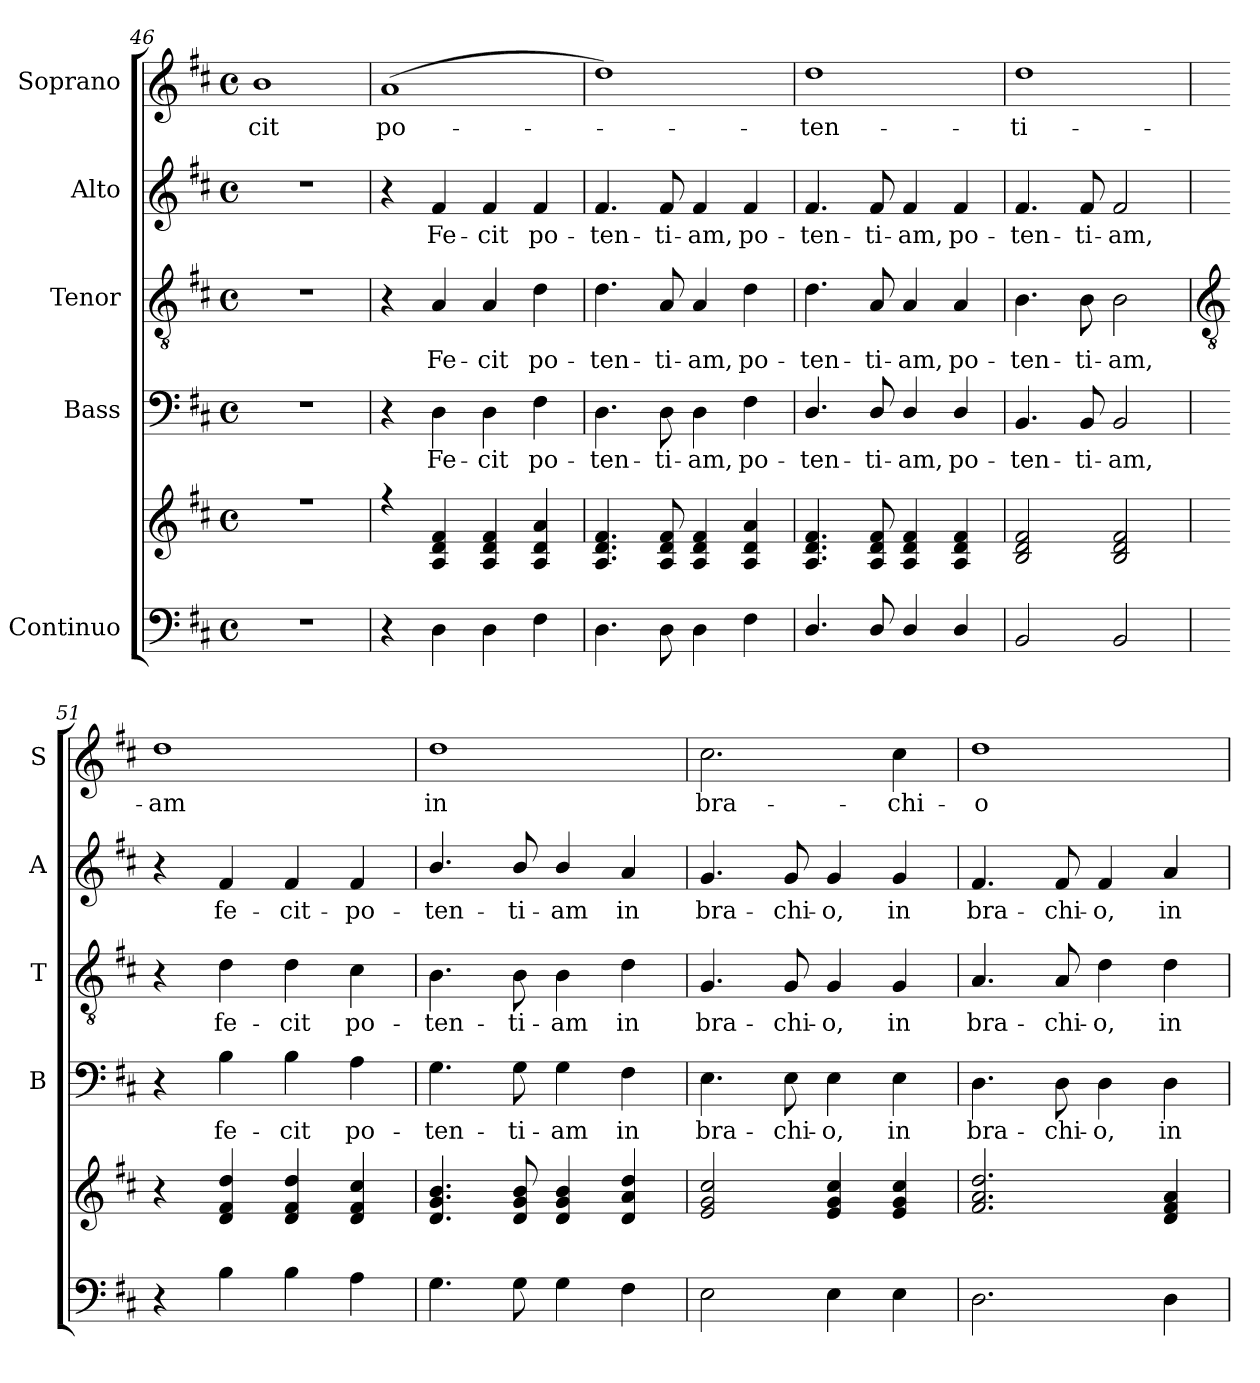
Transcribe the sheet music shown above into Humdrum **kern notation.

**kern	**kern	**kern	**text	**kern	**text	**kern	**text	**kern	**text
*part5	*part5	*part4	*part4	*part3	*part3	*part2	*part2	*part1	*part1
*staff6	*staff5	*staff4	*staff4	*staff3	*staff3	*staff2	*staff2	*staff1	*staff1
*I"Continuo	*	*I"Bass	*	*I"Tenor	*	*I"Alto	*	*I"Soprano	*
*	*	*I'B	*	*I'T	*	*I'A	*	*I'S	*
*clefF4	*clefG2	*clefF4	*	*clefGv2	*	*clefG2	*	*clefG2	*
*k[f#c#]	*k[f#c#]	*k[f#c#]	*	*k[f#c#]	*	*k[f#c#]	*	*k[f#c#]	*
*D:	*D:	*D:	*	*D:	*	*D:	*	*D:	*
*M4/4	*M4/4	*M4/4	*	*M4/4	*	*M4/4	*	*M4/4	*
*met(c)	*met(c)	*met(c)	*	*met(c)	*	*met(c)	*	*met(c)	*
=46	=46	=46	=46	=46	=46	=46	=46	=46	=46
*	*^	*	*	*	*	*	*	*	*
!	!	!	!	!	!	!	!	!	!	!LO:LY:b
1r	1r	1ryy	1r	.	1r	.	1r	.	1b	-cit
=47	=47	=47	=47	=47	=47	=47	=47	=47	=47	=47
!	!	!	!	!	!	!	!	!	!	!LO:LY:b
4r	4r	1ryy	4r	.	4r	.	4r	.	(<1a	po-
!	!	!	!	!LO:LY:b	!	!LO:LY:b	!	!LO:LY:b	!	!
4D	4A/ 4d/ 4f#/	.	4D	Fe-	4A	Fe-	4f#	Fe-	.	.
!	!	!	!	!LO:LY:b	!	!LO:LY:b	!	!LO:LY:b	!	!
4D	4A/ 4d/ 4f#/	.	4D	-cit	4A	-cit	4f#	-cit	.	.
!	!	!	!	!LO:LY:b	!	!LO:LY:b	!	!LO:LY:b	!	!
4F#	4A/ 4d/ 4a/	.	4F#	po-	4d	po-	4f#	po-	.	.
=48	=48	=48	=48	=48	=48	=48	=48	=48	=48	=48
!	!	!	!	!LO:LY:b	!	!LO:LY:b	!	!LO:LY:b	!	!
4.D	4.A/ 4.d/ 4.f#/	1ryy	4.D	-ten-	4.d	-ten-	4.f#	-ten-	1dd)	.
!	!	!	!	!LO:LY:b	!	!LO:LY:b	!	!LO:LY:b	!	!
8D	8A/ 8d/ 8f#/	.	8D	-ti-	8A	-ti-	8f#	-ti-	.	.
!	!	!	!	!LO:LY:b	!	!LO:LY:b	!	!LO:LY:b	!	!
4D	4A/ 4d/ 4f#/	.	4D	-am,	4A	-am,	4f#	-am,	.	.
!	!	!	!	!LO:LY:b	!	!LO:LY:b	!	!LO:LY:b	!	!
4F#	4A/ 4d/ 4a/	.	4F#	po-	4d	po-	4f#	po-	.	.
=49	=49	=49	=49	=49	=49	=49	=49	=49	=49	=49
!	!	!	!	!LO:LY:b	!	!LO:LY:b	!	!LO:LY:b	!	!LO:LY:b
4.D/	4.A/ 4.d/ 4.f#/	1ryy	4.D/	-ten-	4.d	-ten-	4.f#	-ten-	1dd	ten-
!	!	!	!	!LO:LY:b	!	!LO:LY:b	!	!LO:LY:b	!	!
8D/	8A/ 8d/ 8f#/	.	8D/	-ti-	8A	-ti-	8f#	-ti-	.	.
!	!	!	!	!LO:LY:b	!	!LO:LY:b	!	!LO:LY:b	!	!
4D/	4A/ 4d/ 4f#/	.	4D/	-am,	4A	-am,	4f#	-am,	.	.
!	!	!	!	!LO:LY:b	!	!LO:LY:b	!	!LO:LY:b	!	!
4D/	4A/ 4d/ 4f#/	.	4D/	po-	4A	po-	4f#	po-	.	.
=50	=50	=50	=50	=50	=50	=50	=50	=50	=50	=50
!	!	!	!	!LO:LY:b	!	!LO:LY:b	!	!LO:LY:b	!	!LO:LY:b
2BB	2B/ 2d/ 2f#/	1ryy	4.BB	-ten-	4.B	-ten-	4.f#	-ten-	1dd	-ti-
!	!	!	!	!LO:LY:b	!	!LO:LY:b	!	!LO:LY:b	!	!
.	.	.	8BB	-ti-	8B	-ti-	8f#	-ti-	.	.
!	!	!	!	!LO:LY:b	!	!LO:LY:b	!	!LO:LY:b	!	!
2BB	2B/ 2d/ 2f#/	.	2BB	-am,	2B	-am,	2f#	-am,	.	.
!!LO:LB:g=z
=51	=51	=51	=51	=51	=51	=51	=51	=51	=51	=51
*	*	*	*	*	*clefGv2	*	*	*	*	*
!	!	!	!	!	!	!	!	!	!	!LO:LY:b
4r	4r	2ryy	4r	.	4r	.	4r	.	1dd	-am
!	!	!	!	!LO:LY:b	!	!LO:LY:b	!	!LO:LY:b	!	!
4B	4d/ 4f#/ 4dd/	.	4B	fe-	4d	fe-	4f#	fe-	.	.
!	!	!	!	!LO:LY:b	!	!LO:LY:b	!	!LO:LY:b	!	!
4B	4d/ 4f#/ 4dd/	2ryy	4B	-cit	4d	-cit	4f#	-cit-	.	.
!	!	!	!	!LO:LY:b	!	!LO:LY:b	!	!LO:LY:b	!	!
4A	4d/ 4f#/ 4cc#/	.	4A	po-	4c#	po-	4f#	-po-	.	.
=52	=52	=52	=52	=52	=52	=52	=52	=52	=52	=52
!	!	!	!	!LO:LY:b	!	!LO:LY:b	!	!LO:LY:b	!	!LO:LY:b
4.G	4.d/ 4.g/ 4.b/	2ryy	4.G	-ten-	4.B	-ten-	4.b/	-ten-	1dd	in
!	!	!	!	!LO:LY:b	!	!LO:LY:b	!	!LO:LY:b	!	!
8G	8d/ 8g/ 8b/	.	8G	-ti-	8B	-ti-	8b/	-ti-	.	.
!	!	!	!	!LO:LY:b	!	!LO:LY:b	!	!LO:LY:b	!	!
4G	4d/ 4g/ 4b/	2ryy	4G	-am	4B	-am	4b/	-am	.	.
!	!	!	!	!LO:LY:b	!	!LO:LY:b	!	!LO:LY:b	!	!
4F#	4d/ 4a/ 4dd/	.	4F#	in	4d	in	4a	in	.	.
=53	=53	=53	=53	=53	=53	=53	=53	=53	=53	=53
!	!	!	!	!LO:LY:b	!	!LO:LY:b	!	!LO:LY:b	!	!LO:LY:b
2E	2e/ 2g/ 2cc#/	2ryy	4.E	bra-	4.G	bra-	4.g	bra-	2.cc#	bra-
!	!	!	!	!LO:LY:b	!	!LO:LY:b	!	!LO:LY:b	!	!
.	.	.	8E	-chi-	8G	-chi-	8g	-chi-	.	.
!	!	!	!	!LO:LY:b	!	!LO:LY:b	!	!LO:LY:b	!	!
4E	4e/ 4g/ 4cc#/	2ryy	4E	-o,	4G	-o,	4g	-o,	.	.
!	!	!	!	!LO:LY:b	!	!LO:LY:b	!	!LO:LY:b	!	!LO:LY:b
4E	4e/ 4g/ 4cc#/	.	4E	in	4G	in	4g	in	4cc#	-chi-
=54	=54	=54	=54	=54	=54	=54	=54	=54	=54	=54
!	!	!	!	!LO:LY:b	!	!LO:LY:b	!	!LO:LY:b	!	!LO:LY:b
2.D	2.f#/ 2.a/ 2.dd/	2ryy	4.D	bra-	4.A	bra-	4.f#	bra-	1dd	-o
!	!	!	!	!LO:LY:b	!	!LO:LY:b	!	!LO:LY:b	!	!
.	.	.	8D	-chi-	8A	-chi-	8f#	-chi-	.	.
!	!	!	!	!LO:LY:b	!	!LO:LY:b	!	!LO:LY:b	!	!
.	.	2ryy	4D	-o,	4d	-o,	4f#	-o,	.	.
!	!	!	!	!LO:LY:b	!	!LO:LY:b	!	!LO:LY:b	!	!
4D	4d/ 4f#/ 4a/	.	4D	in	4d	in	4a	in	.	.
*	*v	*v	*	*	*	*	*	*	*	*
=	=	=	=	=	=	=	=	=	=
*-	*-	*-	*-	*-	*-	*-	*-	*-	*-
